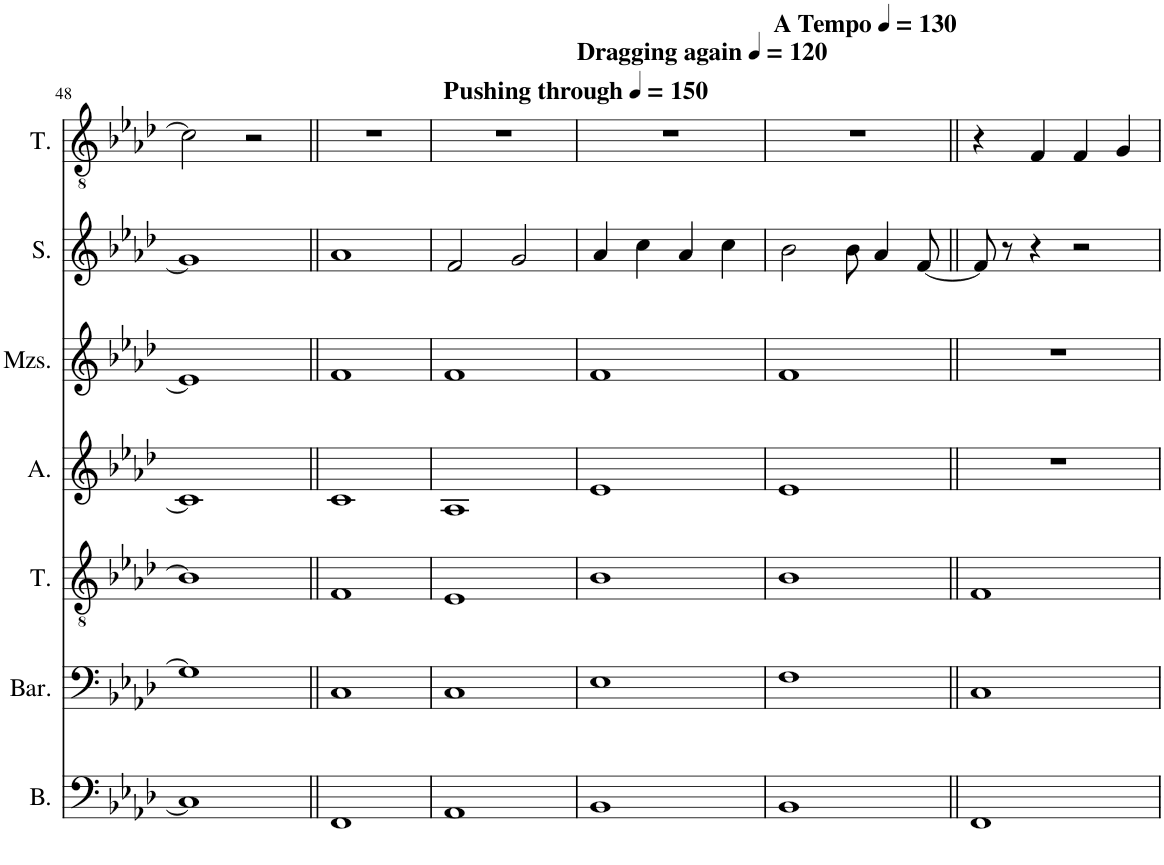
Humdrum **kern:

**kern	**kern	**kern	**kern	**kern	**kern	**kern
*part7	*part6	*part5	*part4	*part3	*part2	*part1
*staff7	*staff6	*staff5	*staff4	*staff3	*staff2	*staff1
*I"Bass	*I"Baritone	*I"Tenor	*I"Alto	*I"Mezzo-soprano	*I"Soprano	*I"Tenor
*I'B.	*I'Bar.	*I'T.	*I'A.	*I'Mzs.	*I'S.	*I'T.
!!LO:PB:g=z
*clefF4	*clefF4	*clefGv2	*clefG2	*clefG2	*clefG2	*clefGv2
*k[b-e-a-d-]	*k[b-e-a-d-]	*k[b-e-a-d-]	*k[b-e-a-d-]	*k[b-e-a-d-]	*k[b-e-a-d-]	*k[b-e-a-d-]
*M4/4	*M4/4	*M4/4	*M4/4	*M4/4	*M4/4	*M4/4
=48	=48	=48	=48	=48	=48	=48
1C]	1G]	1B-]	1c]	1en]	1g]	2c\]
.	.	.	.	.	.	2r
=49||	=49||	=49||	=49||	=49||	=49||	=49||
1FF	1C	1F	1c	1f	1a-	1r
=50	=50	=50	=50	=50	=50	=50
*	*	*	*	*	*	*MM150
!	!	!	!	!	!	!LO:TX:a:B:t=Pushing through
1AA-	1C	1E-	1A-	1f	2f/	1r
.	.	.	.	.	2g/	.
=51	=51	=51	=51	=51	=51	=51
*	*	*	*	*	*	*MM120
!	!	!	!	!	!	!LO:TX:a:B:t=Dragging again
1BB-	1E-	1B-	1e-	1f	4a-/	1r
.	.	.	.	.	4cc\	.
.	.	.	.	.	4a-/	.
.	.	.	.	.	4cc\	.
=52	=52	=52	=52	=52	=52	=52
*	*	*	*	*	*	*MM130
!	!	!	!	!	!	!LO:TX:a:B:t=A Tempo
1BB-	1F	1B-	1e-	1f	2b-\	1r
.	.	.	.	.	8b-\	.
.	.	.	.	.	4a-/	.
.	.	.	.	.	[8f/	.
=53||	=53||	=53||	=53||	=53||	=53||	=53||
1FF	1C	1F	1r	1r	8f/]	4r
.	.	.	.	.	8r	.
.	.	.	.	.	4r	4F/
.	.	.	.	.	2r	4F/
.	.	.	.	.	.	4G/
=	=	=	=	=	=	=
*-	*-	*-	*-	*-	*-	*-
